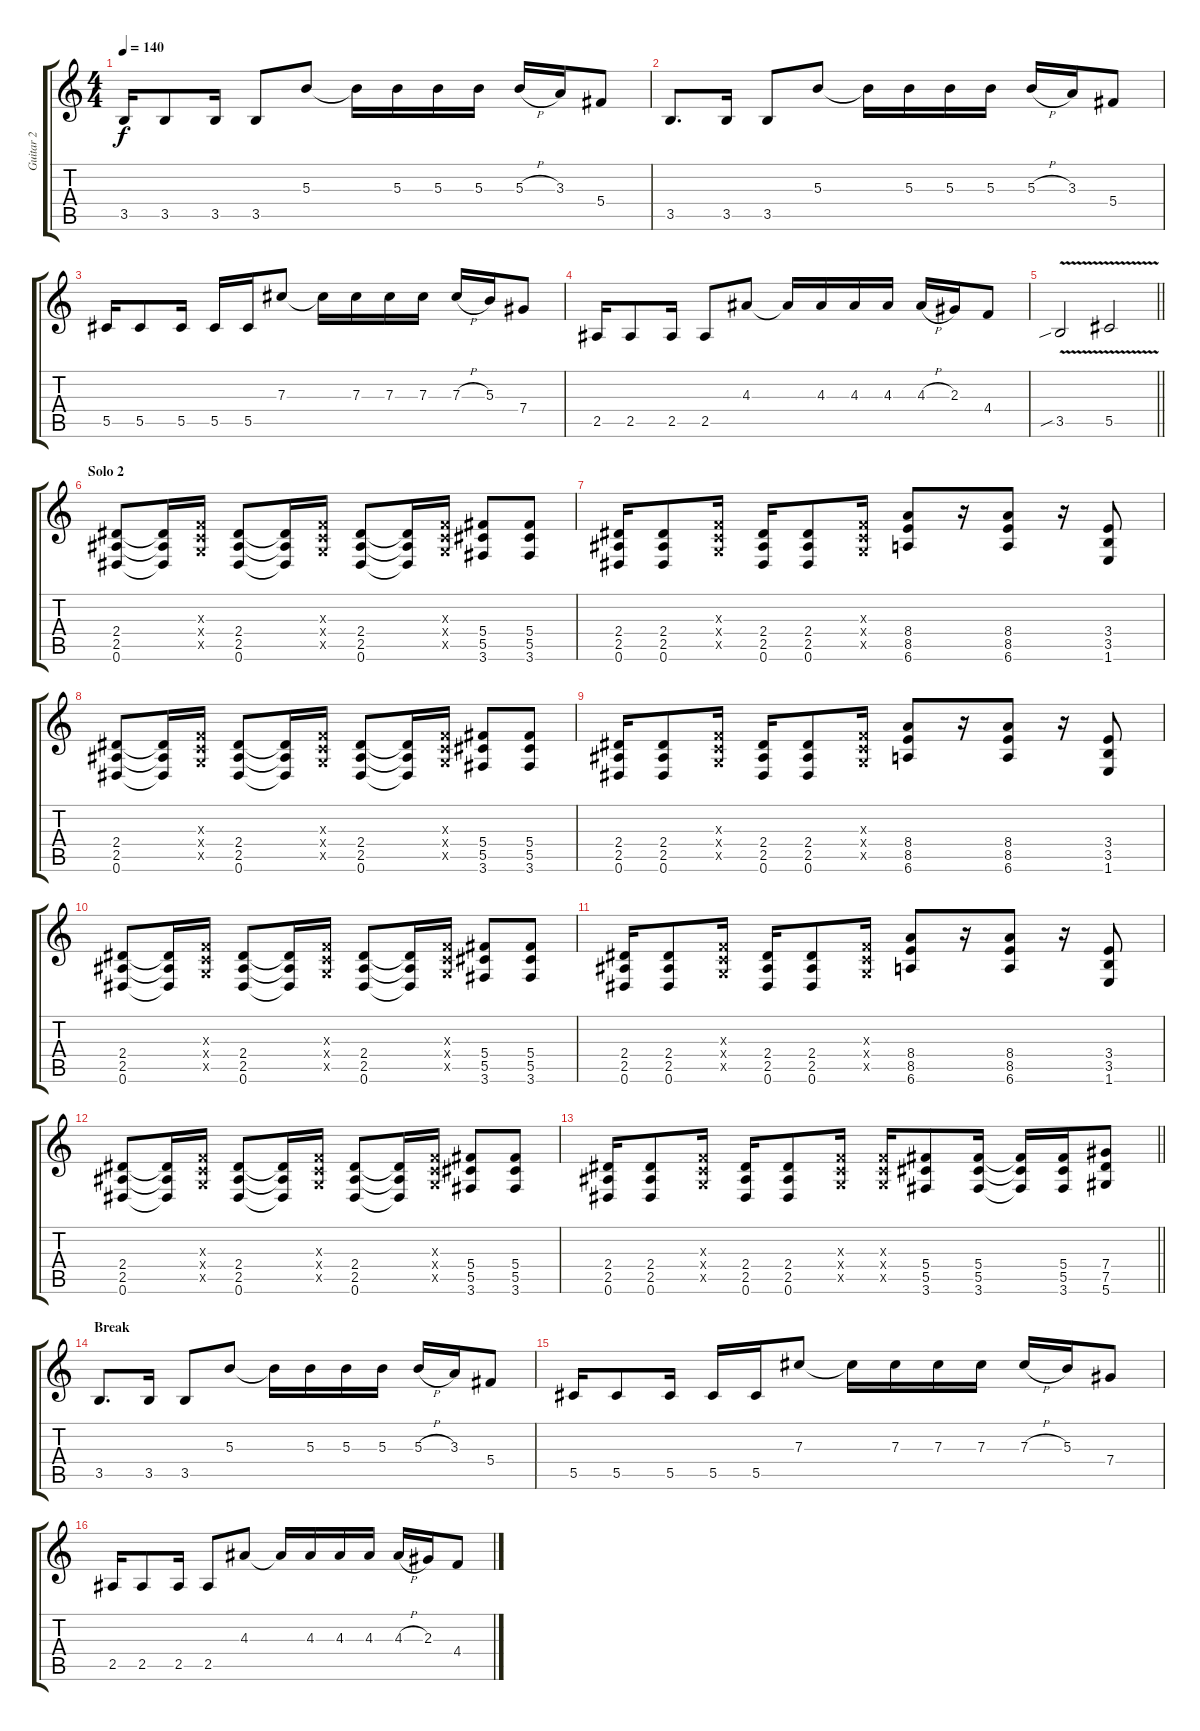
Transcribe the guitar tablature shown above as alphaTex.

\track ("Guitar 2" "Guitar 2") {instrument distortionguitar}
\staff {score tabs}
\tuning (Eb4 Bb3 Gb3 Db3 Ab2 Eb2) {hide}
\ts (4 4)
\tempo 140
\clef g2
\ks c
3.5.16{dy f} 3.5.8 3.5.16 3.5.8 5.3.8 5.3{t}.16 5.3.16 5.3.16 5.3.16 5.3{h}.16 3.3.16 5.4.8 |
3.5.8{d} 3.5.16 3.5.8 5.3.8 5.3{t}.16 5.3.16 5.3.16 5.3.16 5.3{h}.16 3.3.16 5.4.8 |
5.5.16 5.5.8 5.5.16 5.5.16 5.5.16 7.3.8 7.3{t}.16 7.3.16 7.3.16 7.3.16 7.3{h}.16 5.3.16 7.4.8 |
2.5.16 2.5.8 2.5.16 2.5.8 4.3.8 4.3{t}.16 4.3.16 4.3.16 4.3.16 4.3{h}.16 2.3.16 4.4.8 |
\barLineRight lightlight
3.5{v sib}.2 5.5{v}.2 |
\section ("" "Solo 2")
(2.4 2.5 0.6).8 (2.4{t} 2.5{t} 0.6{t}).16 (-1.3{x} -1.4{x} -1.5{x}).16 (2.4 2.5 0.6).8 (2.4{t} 2.5{t} 0.6{t}).16 (-1.3{x} -1.4{x} -1.5{x}).16 (2.4 2.5 0.6).8 (2.4{t} 2.5{t} 0.6{t}).16 (-1.3{x} -1.4{x} -1.5{x}).16 (5.4 5.5 3.6).8 (5.4 5.5 3.6).8 |
(2.4 2.5 0.6).16 (2.4 2.5 0.6).8 (-1.3{x} -1.4{x} -1.5{x}).16 (2.4 2.5 0.6).16 (2.4 2.5 0.6).8 (-1.3{x} -1.4{x} -1.5{x}).16 (8.4 8.5 6.6).8 r.16 (8.4 8.5 6.6).8 r.16 (3.4 3.5 1.6).8 |
(2.4 2.5 0.6).8 (2.4{t} 2.5{t} 0.6{t}).16 (-1.3{x} -1.4{x} -1.5{x}).16 (2.4 2.5 0.6).8 (2.4{t} 2.5{t} 0.6{t}).16 (-1.3{x} -1.4{x} -1.5{x}).16 (2.4 2.5 0.6).8 (2.4{t} 2.5{t} 0.6{t}).16 (-1.3{x} -1.4{x} -1.5{x}).16 (5.4 5.5 3.6).8 (5.4 5.5 3.6).8 |
(2.4 2.5 0.6).16 (2.4 2.5 0.6).8 (-1.3{x} -1.4{x} -1.5{x}).16 (2.4 2.5 0.6).16 (2.4 2.5 0.6).8 (-1.3{x} -1.4{x} -1.5{x}).16 (8.4 8.5 6.6).8 r.16 (8.4 8.5 6.6).8 r.16 (3.4 3.5 1.6).8 |
(2.4 2.5 0.6).8 (2.4{t} 2.5{t} 0.6{t}).16 (-1.3{x} -1.4{x} -1.5{x}).16 (2.4 2.5 0.6).8 (2.4{t} 2.5{t} 0.6{t}).16 (-1.3{x} -1.4{x} -1.5{x}).16 (2.4 2.5 0.6).8 (2.4{t} 2.5{t} 0.6{t}).16 (-1.3{x} -1.4{x} -1.5{x}).16 (5.4 5.5 3.6).8 (5.4 5.5 3.6).8 |
(2.4 2.5 0.6).16 (2.4 2.5 0.6).8 (-1.3{x} -1.4{x} -1.5{x}).16 (2.4 2.5 0.6).16 (2.4 2.5 0.6).8 (-1.3{x} -1.4{x} -1.5{x}).16 (8.4 8.5 6.6).8 r.16 (8.4 8.5 6.6).8 r.16 (3.4 3.5 1.6).8 |
(2.4 2.5 0.6).8 (2.4{t} 2.5{t} 0.6{t}).16 (-1.3{x} -1.4{x} -1.5{x}).16 (2.4 2.5 0.6).8 (2.4{t} 2.5{t} 0.6{t}).16 (-1.3{x} -1.4{x} -1.5{x}).16 (2.4 2.5 0.6).8 (2.4{t} 2.5{t} 0.6{t}).16 (-1.3{x} -1.4{x} -1.5{x}).16 (5.4 5.5 3.6).8 (5.4 5.5 3.6).8 |
\barLineRight lightlight
(2.4 2.5 0.6).16 (2.4 2.5 0.6).8 (-1.3{x} -1.4{x} -1.5{x}).16 (2.4 2.5 0.6).16 (2.4 2.5 0.6).8 (-1.3{x} -1.4{x} -1.5{x}).16 (-1.3{x} -1.4{x} -1.5{x}).16 (5.4 5.5 3.6).8 (5.4 5.5 3.6).16 (5.4{t} 5.5{t} 3.6{t}).16 (5.4 5.5 3.6).16 (7.4 7.5 5.6).8 |
\section ("" "Break")
3.5.8{d} 3.5.16 3.5.8 5.3.8 5.3{t}.16 5.3.16 5.3.16 5.3.16 5.3{h}.16 3.3.16 5.4.8 |
5.5.16 5.5.8 5.5.16 5.5.16 5.5.16 7.3.8 7.3{t}.16 7.3.16 7.3.16 7.3.16 7.3{h}.16 5.3.16 7.4.8 |
2.5.16 2.5.8 2.5.16 2.5.8 4.3.8 4.3{t}.16 4.3.16 4.3.16 4.3.16 4.3{h}.16 2.3.16 4.4.8
